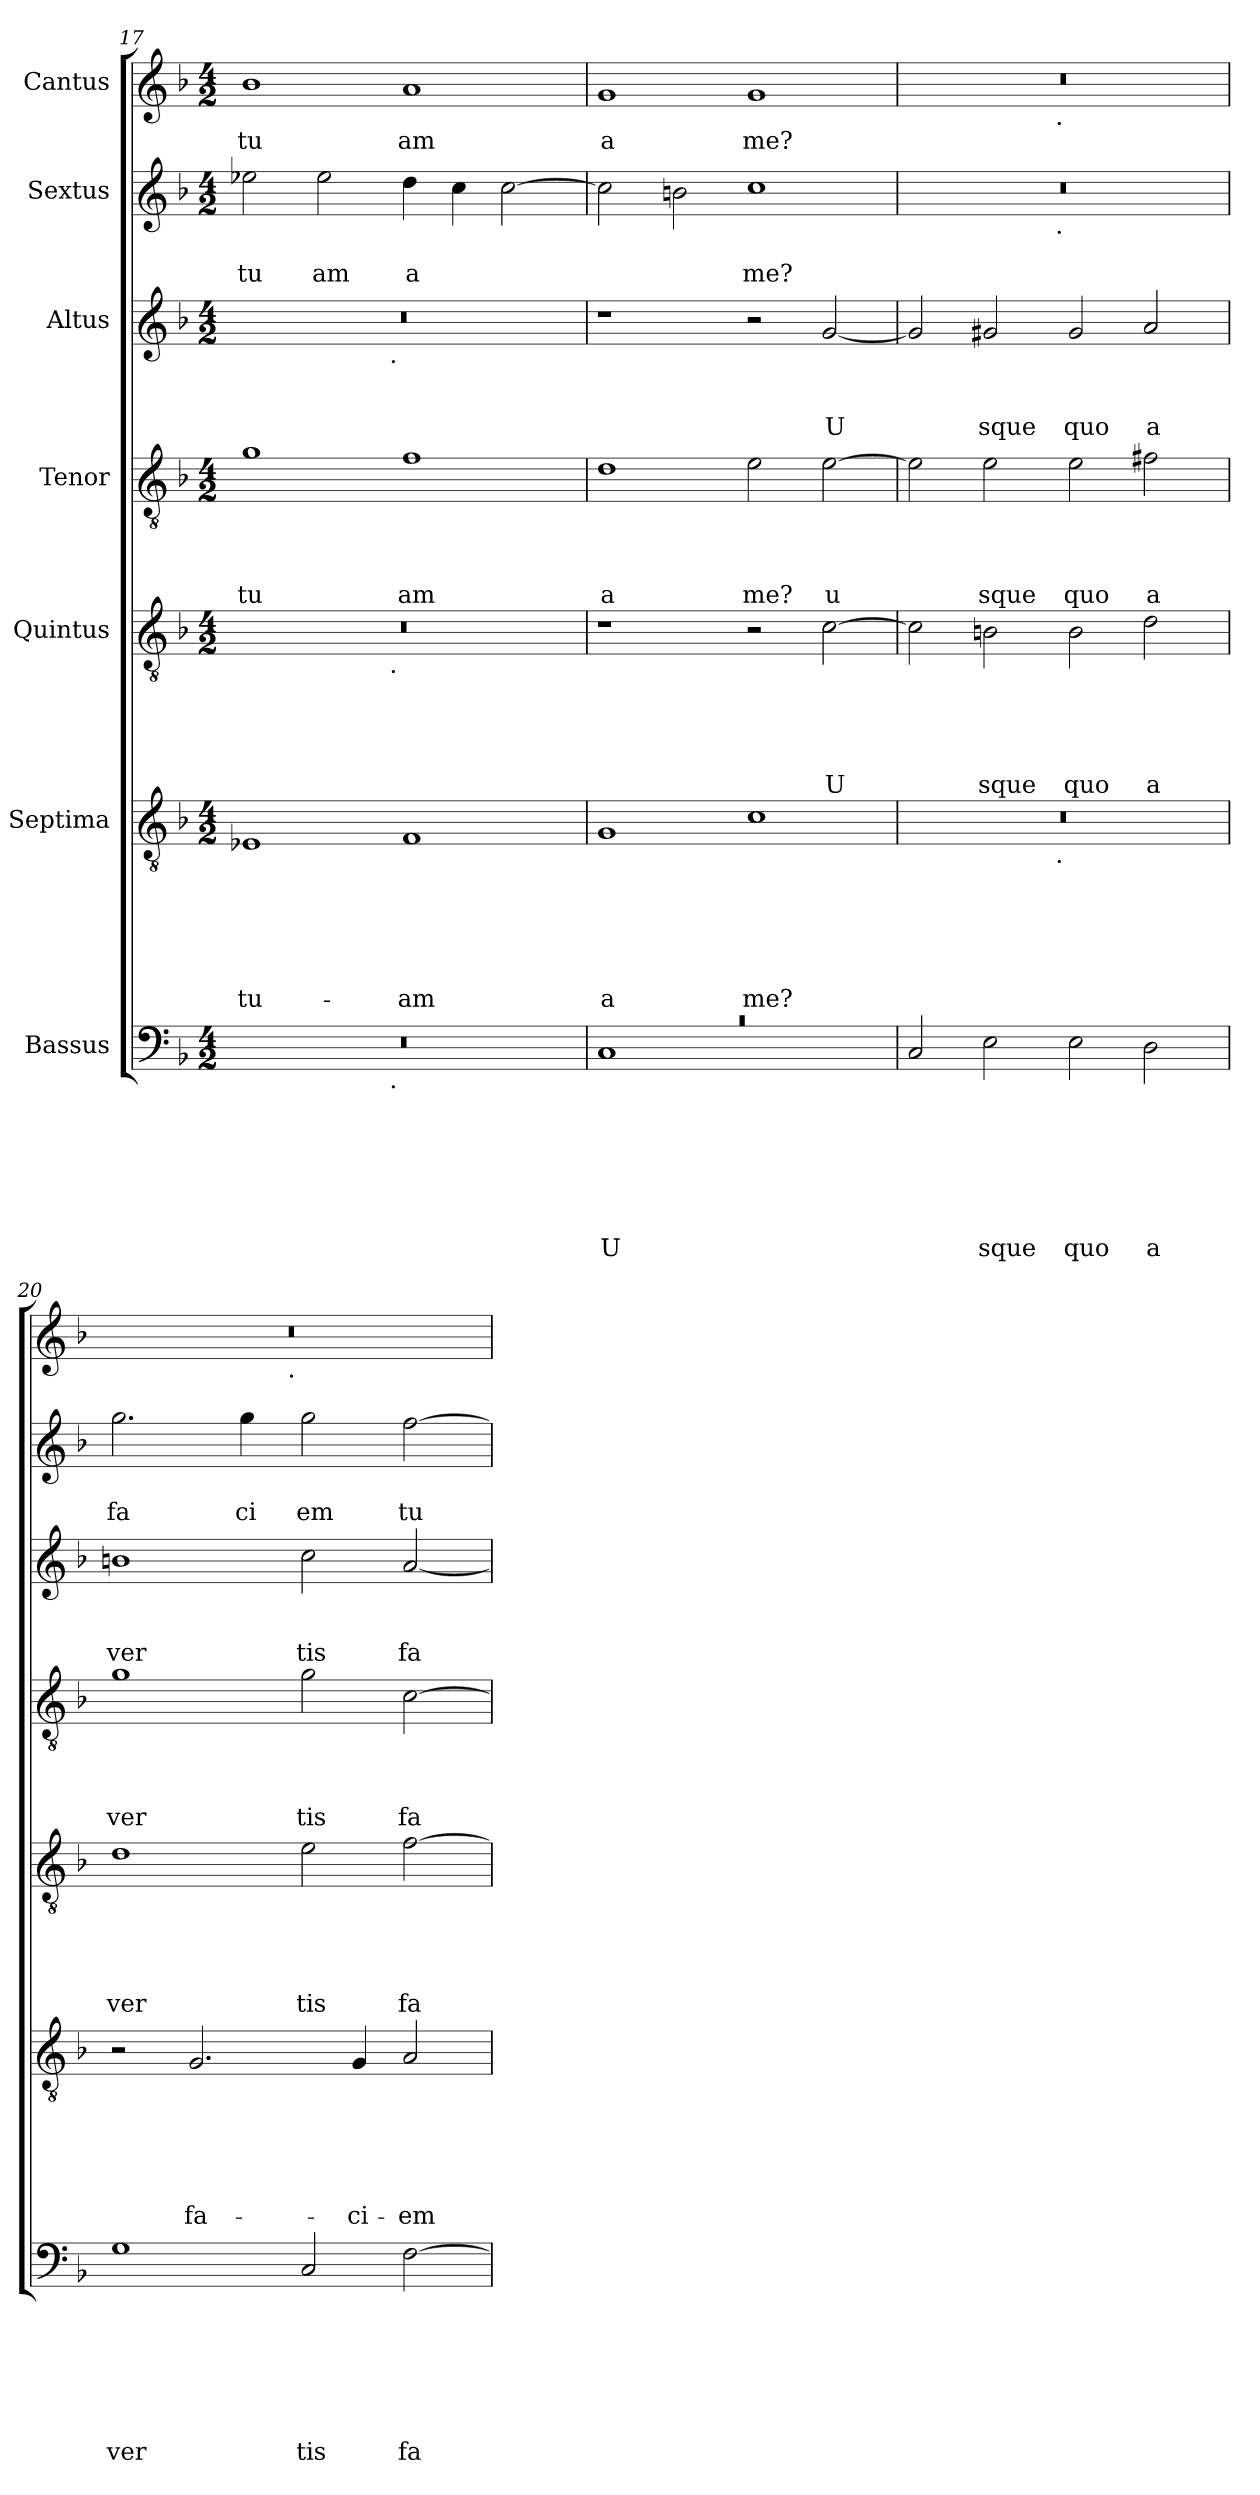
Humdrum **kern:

**kern	**text	**text	**text	**text	**text	**text	**text	**kern	**text	**text	**text	**text	**text	**text	**kern	**text	**text	**text	**text	**text	**kern	**text	**text	**text	**text	**kern	**text	**text	**text	**kern	**text	**text	**kern	**text
*part7	*part7	*part7	*part7	*part7	*part7	*part7	*part7	*part6	*part6	*part6	*part6	*part6	*part6	*part6	*part5	*part5	*part5	*part5	*part5	*part5	*part4	*part4	*part4	*part4	*part4	*part3	*part3	*part3	*part3	*part2	*part2	*part2	*part1	*part1
*staff7	*staff7	*staff7	*staff7	*staff7	*staff7	*staff7	*staff7	*staff6	*staff6	*staff6	*staff6	*staff6	*staff6	*staff6	*staff5	*staff5	*staff5	*staff5	*staff5	*staff5	*staff4	*staff4	*staff4	*staff4	*staff4	*staff3	*staff3	*staff3	*staff3	*staff2	*staff2	*staff2	*staff1	*staff1
*I"Bassus	*	*	*	*	*	*	*	*I"Septima	*	*	*	*	*	*	*I"Quintus	*	*	*	*	*	*I"Tenor	*	*	*	*	*I"Altus	*	*	*	*I"Sextus	*	*	*I"Cantus	*
*clefF4	*	*	*	*	*	*	*	*clefGv2	*	*	*	*	*	*	*clefGv2	*	*	*	*	*	*clefGv2	*	*	*	*	*clefG2	*	*	*	*clefG2	*	*	*clefG2	*
*ITrd-3c-5	*	*	*	*	*	*	*	*	*	*	*	*	*	*	*ITrd-3c-5	*	*	*	*	*	*ITrd-3c-5	*	*	*	*	*ITrd-3c-5	*	*	*	*ITrd-3c-5	*	*	*ITrd-3c-5	*
*k[b-e-]	*	*	*	*	*	*	*	*k[b-]	*	*	*	*	*	*	*k[b-e-]	*	*	*	*	*	*k[b-e-]	*	*	*	*	*k[b-e-]	*	*	*	*k[b-e-]	*	*	*k[b-e-]	*
*B-:	*	*	*	*	*	*	*	*F:	*	*	*	*	*	*	*B-:	*	*	*	*	*	*B-:	*	*	*	*	*B-:	*	*	*	*B-:	*	*	*B-:	*
*M4/2	*	*	*	*	*	*	*	*M4/2	*	*	*	*	*	*	*M4/2	*	*	*	*	*	*M4/2	*	*	*	*	*M4/2	*	*	*	*M4/2	*	*	*M4/2	*
=17	=17	=17	=17	=17	=17	=17	=17	=17	=17	=17	=17	=17	=17	=17	=17	=17	=17	=17	=17	=17	=17	=17	=17	=17	=17	=17	=17	=17	=17	=17	=17	=17	=17	=17
!	!	!	!	!	!	!	!	!	!	!	!	!	!	!LO:LY:b	!	!	!	!	!	!	!	!	!	!	!LO:LY:b	!	!	!	!	!	!	!LO:LY:b	!	!LO:LY:b
*^	*	*	*	*	*	*	*	*	*	*	*	*	*	*	*^	*	*	*	*	*	*	*	*	*	*	*^	*	*	*	*	*	*	*	*
0r	2ryy	.	.	.	.	.	.	.	1E-X	.	.	.	.	.	tu-	0r	2ryy	.	.	.	.	.	1cc	.	.	.	tu	0r	2ryy	.	.	.	2aa-X\	.	tu	1ee-	tu
!	!	!	!	!	!	!	!	!	!	!	!	!	!	!	!	!	!	!	!	!	!	!	!	!	!	!	!	!	!	!	!	!	!	!	!LO:LY:b	!	!
.	4...ryy	.	.	.	.	.	.	.	.	.	.	.	.	.	.	.	4...ryy	.	.	.	.	.	.	.	.	.	.	.	4...ryy	.	.	.	2aa-\	.	am	.	.
!	!	!	!	!	!	!	!	!	!	!	!	!	!	!	!	!	!	!	!	!	!	!	!	!	!	!	!	!	!LO:TX:b:t=.	!	!	!	!	!	!	!	!
!	!	!	!	!	!	!	!	!	!	!	!	!	!	!	!	!	!LO:TX:b:t=.	!	!	!	!	!	!	!	!	!	!	!	!	!	!	!	!	!	!	!	!
!	!LO:TX:b:t=.	!	!	!	!	!	!	!	!	!	!	!	!	!	!	!	!	!	!	!	!	!	!	!	!	!	!	!	!	!	!	!	!	!	!	!	!
.	1ryy	.	.	.	.	.	.	.	.	.	.	.	.	.	.	.	1ryy	.	.	.	.	.	.	.	.	.	.	.	1ryy	.	.	.	.	.	.	.	.
!	!	!	!	!	!	!	!	!	!	!	!	!	!	!	!LO:LY:b	!	!	!	!	!	!	!	!	!	!	!	!LO:LY:b	!	!	!	!	!	!	!	!LO:LY:b	!	!LO:LY:b
.	.	.	.	.	.	.	.	.	1F	.	.	.	.	.	-am	.	.	.	.	.	.	.	1b-	.	.	.	am	.	.	.	.	.	4gg\	.	a	1dd	am
.	.	.	.	.	.	.	.	.	.	.	.	.	.	.	.	.	.	.	.	.	.	.	.	.	.	.	.	.	.	.	.	.	4ff\	.	.	.	.
.	.	.	.	.	.	.	.	.	.	.	.	.	.	.	.	.	.	.	.	.	.	.	.	.	.	.	.	.	.	.	.	.	[>2ff\	.	.	.	.
.	32ryy	.	.	.	.	.	.	.	.	.	.	.	.	.	.	.	32ryy	.	.	.	.	.	.	.	.	.	.	.	32ryy	.	.	.	.	.	.	.	.
=18	=18	=18	=18	=18	=18	=18	=18	=18	=18	=18	=18	=18	=18	=18	=18	=18	=18	=18	=18	=18	=18	=18	=18	=18	=18	=18	=18	=18	=18	=18	=18	=18	=18	=18	=18	=18	=18
!LO:N:vis=1	!	!	!	!	!	!	!	!LO:LY:b	!	!	!	!	!	!	!LO:LY:b	!	!	!	!	!	!	!	!	!	!	!	!LO:LY:b	!	!	!	!	!	!	!	!	!	!LO:LY:b
*	*	*	*	*	*	*	*	*	*	*	*	*	*	*	*	*v	*v	*	*	*	*	*	*	*	*	*	*	*v	*v	*	*	*	*	*	*	*	*
0rc	1F	.	.	.	.	.	.	U	1G	.	.	.	.	.	a	1r	.	.	.	.	.	1g	.	.	.	a	1r	.	.	.	2ff\]	.	.	1cc	a
.	.	.	.	.	.	.	.	.	.	.	.	.	.	.	.	.	.	.	.	.	.	.	.	.	.	.	.	.	.	.	2ee\	.	.	.	.
!	!	!	!	!	!	!	!	!	!	!	!	!	!	!	!LO:LY:b	!	!	!	!	!	!	!	!	!	!	!LO:LY:b	!	!	!	!	!	!	!LO:LY:b	!	!LO:LY:b
.	1ryy	.	.	.	.	.	.	.	1c	.	.	.	.	.	me?	2r	.	.	.	.	.	2a\	.	.	.	me?	2r	.	.	.	1ff	.	me?	1cc	me?
!	!	!	!	!	!	!	!	!	!	!	!	!	!	!	!	!	!	!	!	!	!LO:LY:b	!	!	!	!	!LO:LY:b	!	!	!	!LO:LY:b	!	!	!	!	!
.	.	.	.	.	.	.	.	.	.	.	.	.	.	.	.	[>2f\	.	.	.	.	U	[>2a\	.	.	.	u	[<2cc/	.	.	U	.	.	.	.	.
*v	*v	*	*	*	*	*	*	*	*	*	*	*	*	*	*	*	*	*	*	*	*	*	*	*	*	*	*	*	*	*	*	*	*	*	*
=19	=19	=19	=19	=19	=19	=19	=19	=19	=19	=19	=19	=19	=19	=19	=19	=19	=19	=19	=19	=19	=19	=19	=19	=19	=19	=19	=19	=19	=19	=19	=19	=19	=19	=19
*	*	*	*	*	*	*	*	*^	*	*	*	*	*	*	*	*	*	*	*	*	*	*	*	*	*	*	*	*	*	*^	*	*	*^	*
2F/	.	.	.	.	.	.	.	0r	2ryy	.	.	.	.	.	.	2f\]	.	.	.	.	.	2a\]	.	.	.	.	2cc/]	.	.	.	0r	2ryy	.	.	0r	2ryy	.
!	!	!	!	!	!	!	!LO:LY:b	!	!	!	!	!	!	!	!	!	!	!	!	!	!LO:LY:b	!	!	!	!	!LO:LY:b	!	!	!	!LO:LY:b	!	!	!	!	!	!	!
2A\	.	.	.	.	.	.	sque	.	4...ryy	.	.	.	.	.	.	2en\	.	.	.	.	sque	2a\	.	.	.	sque	2cc#X/	.	.	sque	.	4...ryy	.	.	.	4...ryy	.
!	!	!	!	!	!	!	!	!	!	!	!	!	!	!	!	!	!	!	!	!	!	!	!	!	!	!	!	!	!	!	!	!	!	!	!	!LO:TX:b:t=.	!
!	!	!	!	!	!	!	!	!	!	!	!	!	!	!	!	!	!	!	!	!	!	!	!	!	!	!	!	!	!	!	!	!LO:TX:b:t=.	!	!	!	!	!
!	!	!	!	!	!	!	!	!	!LO:TX:b:t=.	!	!	!	!	!	!	!	!	!	!	!	!	!	!	!	!	!	!	!	!	!	!	!	!	!	!	!	!
.	.	.	.	.	.	.	.	.	1ryy	.	.	.	.	.	.	.	.	.	.	.	.	.	.	.	.	.	.	.	.	.	.	1ryy	.	.	.	1ryy	.
!	!	!	!	!	!	!	!LO:LY:b	!	!	!	!	!	!	!	!	!	!	!	!	!	!LO:LY:b	!	!	!	!	!LO:LY:b	!	!	!	!LO:LY:b	!	!	!	!	!	!	!
2A\	.	.	.	.	.	.	quo	.	.	.	.	.	.	.	.	2e\	.	.	.	.	quo	2a\	.	.	.	quo	2cc#/	.	.	quo	.	.	.	.	.	.	.
!	!	!	!	!	!	!	!LO:LY:b	!	!	!	!	!	!	!	!	!	!	!	!	!	!LO:LY:b	!	!	!	!	!LO:LY:b	!	!	!	!LO:LY:b	!	!	!	!	!	!	!
2G\	.	.	.	.	.	.	a	.	.	.	.	.	.	.	.	2g\	.	.	.	.	a	2bn\	.	.	.	a	2dd/	.	.	a	.	.	.	.	.	.	.
.	.	.	.	.	.	.	.	.	32ryy	.	.	.	.	.	.	.	.	.	.	.	.	.	.	.	.	.	.	.	.	.	.	32ryy	.	.	.	32ryy	.
=20	=20	=20	=20	=20	=20	=20	=20	=20	=20	=20	=20	=20	=20	=20	=20	=20	=20	=20	=20	=20	=20	=20	=20	=20	=20	=20	=20	=20	=20	=20	=20	=20	=20	=20	=20	=20	=20
!	!	!	!	!	!	!	!LO:LY:b	!	!	!	!	!	!	!	!	!	!	!	!	!	!LO:LY:b	!	!	!	!	!LO:LY:b	!	!	!	!LO:LY:b	!	!	!	!LO:LY:b	!	!	!
*	*	*	*	*	*	*	*	*v	*v	*	*	*	*	*	*	*	*	*	*	*	*	*	*	*	*	*	*	*	*	*	*v	*v	*	*	*	*	*
1c	.	.	.	.	.	.	ver	2r	.	.	.	.	.	.	1g	.	.	.	.	ver	1cc	.	.	.	ver	1een	.	.	ver	2.ccc\	.	fa	0r	2ryy	.
!	!	!	!	!	!	!	!	!	!	!	!	!	!	!LO:LY:b	!	!	!	!	!	!	!	!	!	!	!	!	!	!	!	!	!	!	!	!	!
.	.	.	.	.	.	.	.	2.G/	.	.	.	.	.	fa-	.	.	.	.	.	.	.	.	.	.	.	.	.	.	.	.	.	.	.	4...ryy	.
!	!	!	!	!	!	!	!	!	!	!	!	!	!	!	!	!	!	!	!	!	!	!	!	!	!	!	!	!	!	!	!	!LO:LY:b	!	!	!
.	.	.	.	.	.	.	.	.	.	.	.	.	.	.	.	.	.	.	.	.	.	.	.	.	.	.	.	.	.	4ccc\	.	ci	.	.	.
!	!	!	!	!	!	!	!	!	!	!	!	!	!	!	!	!	!	!	!	!	!	!	!	!	!	!	!	!	!	!	!	!	!	!LO:TX:b:t=.	!
.	.	.	.	.	.	.	.	.	.	.	.	.	.	.	.	.	.	.	.	.	.	.	.	.	.	.	.	.	.	.	.	.	.	1ryy	.
!	!	!	!	!	!	!	!LO:LY:b	!	!	!	!	!	!	!	!	!	!	!	!	!LO:LY:b	!	!	!	!	!LO:LY:b	!	!	!	!LO:LY:b	!	!	!LO:LY:b	!	!	!
2F/	.	.	.	.	.	.	tis	.	.	.	.	.	.	.	2a\	.	.	.	.	tis	2cc\	.	.	.	tis	2ff\	.	.	tis	2ccc\	.	em	.	.	.
!	!	!	!	!	!	!	!	!	!	!	!	!	!	!LO:LY:b	!	!	!	!	!	!	!	!	!	!	!	!	!	!	!	!	!	!	!	!	!
.	.	.	.	.	.	.	.	4G/	.	.	.	.	.	-ci-	.	.	.	.	.	.	.	.	.	.	.	.	.	.	.	.	.	.	.	.	.
!	!	!	!	!	!	!	!LO:LY:b	!	!	!	!	!	!	!LO:LY:b	!	!	!	!	!	!LO:LY:b	!	!	!	!	!LO:LY:b	!	!	!	!LO:LY:b	!	!	!LO:LY:b	!	!	!
[<2B-\	.	.	.	.	.	.	fa	2A/	.	.	.	.	.	-em	[<2b-\	.	.	.	.	fa	[<2f\	.	.	.	fa	[<2dd/	.	.	fa	[<2bb-\	.	tu	.	.	.
.	.	.	.	.	.	.	.	.	.	.	.	.	.	.	.	.	.	.	.	.	.	.	.	.	.	.	.	.	.	.	.	.	.	32ryy	.
*	*	*	*	*	*	*	*	*	*	*	*	*	*	*	*	*	*	*	*	*	*	*	*	*	*	*	*	*	*	*	*	*	*v	*v	*
=	=	=	=	=	=	=	=	=	=	=	=	=	=	=	=	=	=	=	=	=	=	=	=	=	=	=	=	=	=	=	=	=	=	=
*-	*-	*-	*-	*-	*-	*-	*-	*-	*-	*-	*-	*-	*-	*-	*-	*-	*-	*-	*-	*-	*-	*-	*-	*-	*-	*-	*-	*-	*-	*-	*-	*-	*-	*-
